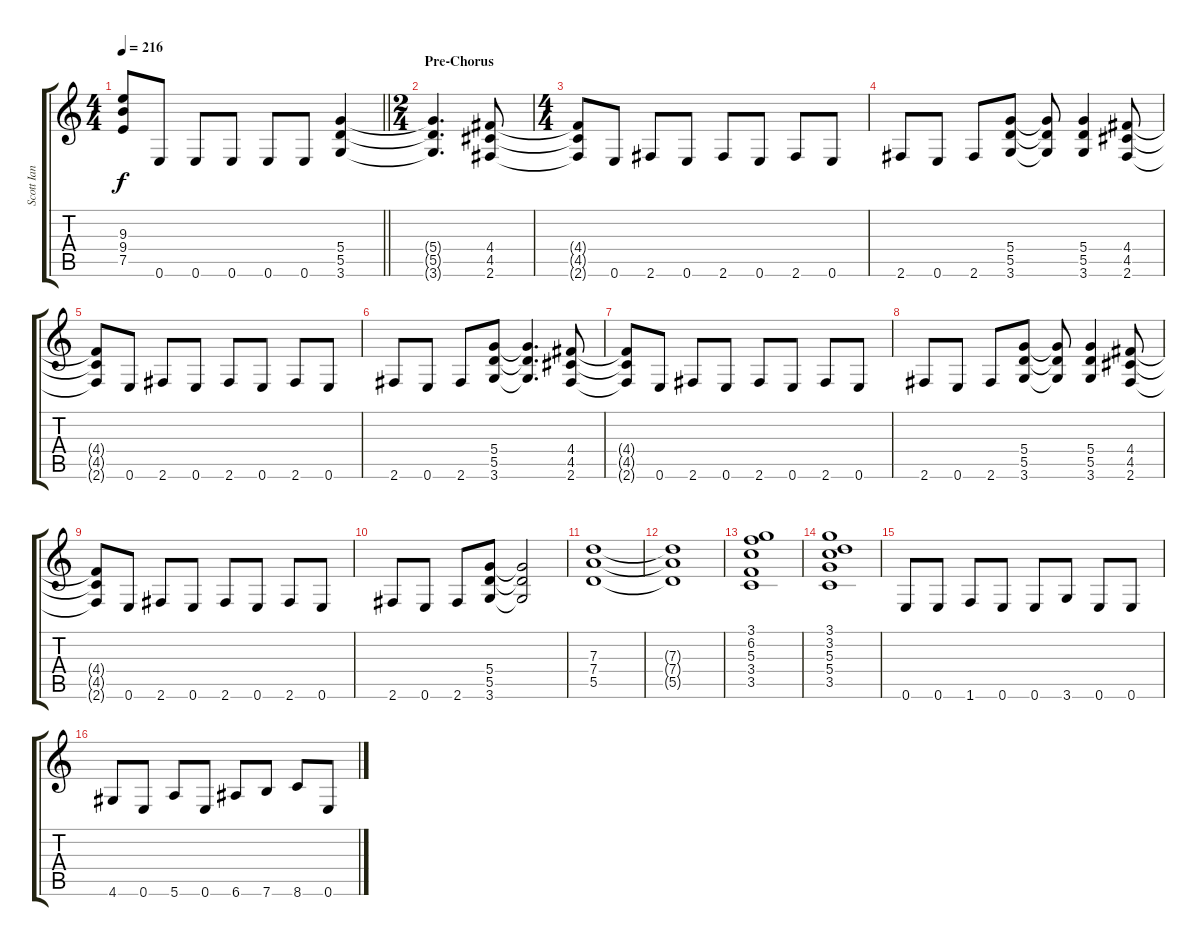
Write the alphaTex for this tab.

\track ("Scott Ian" "Scott Ian") {instrument distortionguitar}
\staff {score tabs}
\tuning (E4 B3 G3 D3 A2 E2) {hide}
\ts (4 4)
\tempo 216
\clef g2
\barLineRight lightlight
\ks c
(9.3 9.4 7.5).8{dy f} 0.6.8 0.6.8 0.6.8 0.6.8 0.6.8 (5.4 5.5 3.6).4 |
\ts (2 4)
\section ("" "Pre-Chorus")
(5.4{t} 5.5{t} 3.6{t}).4{d} (4.4 4.5 2.6).8 |
\ts (4 4)
(4.4{t} 4.5{t} 2.6{t}).8 0.6.8 2.6.8 0.6.8 2.6.8 0.6.8 2.6.8 0.6.8 |
2.6.8 0.6.8 2.6.8 (5.4 5.5 3.6).8 (5.4{t} 5.5{t} 3.6{t}).8 (5.4 5.5 3.6).4 (4.4 4.5 2.6).8 |
(4.4{t} 4.5{t} 2.6{t}).8 0.6.8 2.6.8 0.6.8 2.6.8 0.6.8 2.6.8 0.6.8 |
2.6.8 0.6.8 2.6.8 (5.4 5.5 3.6).8 (5.4{t} 5.5{t} 3.6{t}).4{d} (4.4 4.5 2.6).8 |
(4.4{t} 4.5{t} 2.6{t}).8 0.6.8 2.6.8 0.6.8 2.6.8 0.6.8 2.6.8 0.6.8 |
2.6.8 0.6.8 2.6.8 (5.4 5.5 3.6).8 (5.4{t} 5.5{t} 3.6{t}).8 (5.4 5.5 3.6).4 (4.4 4.5 2.6).8 |
(4.4{t} 4.5{t} 2.6{t}).8 0.6.8 2.6.8 0.6.8 2.6.8 0.6.8 2.6.8 0.6.8 |
2.6.8 0.6.8 2.6.8 (5.4 5.5 3.6).8 (5.4{t} 5.5{t} 3.6{t}).2 |
(7.3 7.4 5.5).1 |
(7.3{t} 7.4{t} 5.5{t}).1 |
(3.1 6.2 5.3 3.4 3.5).1 |
(3.1 3.2 5.3 5.4 3.5).1 |
0.6.8 0.6.8 1.6.8 0.6.8 0.6.8 3.6.8 0.6.8 0.6.8 |
4.6.8 0.6.8 5.6.8 0.6.8 6.6.8 7.6.8 8.6.8 0.6.8
